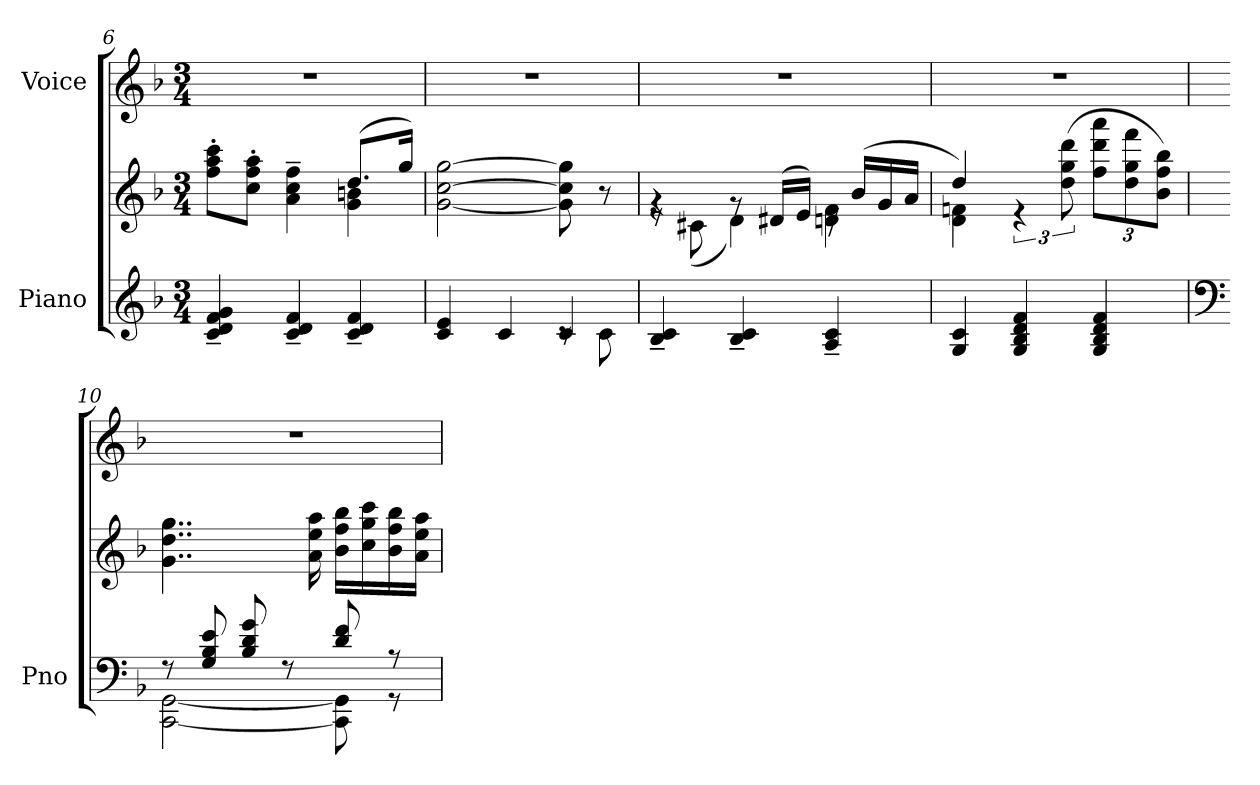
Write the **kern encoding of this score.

**kern	**kern	**kern
*part2	*part2	*part1
*staff3	*staff2	*staff1
*I"Piano	*	*I"Voice
*I'Pno	*	*
*clefG2	*clefG2	*clefG2
*k[b-]	*k[b-]	*k[b-]
*M3/4	*M3/4	*M3/4
=6	=6	=6
*	*^	*
4c/~ 4d/~ 4f/~ 4g/~	8ff\' 8aa\' 8ccc\'L	2ryy	2.r
.	8cc\' 8ff\' 8aa\'J	.	.
4c/~ 4d/~ 4f/~	4a\~ 4cc\~ 4ff\~	.	.
4c/~ 4d/~ 4f/~	(8.dd/L	4g\ 4bn\	.
.	16gg/Jk)	.	.
*	*v	*v	*
=7	=7	=7
*^	*	*
4c/ 4e/	2ryy	[2g\ [2cc\ [2gg\	2.r
4c/	.	.	.
4c/	8rc	8g\] 8cc\] 8gg\]	.
.	8c\	8r	.
*v	*v	*	*
=8	=8	=8
*	*^	*
4B-/~ 4c/~	4rg	8re	2.r
.	.	(8c#X\	.
4B-/~ 4c/~	8rg	4d\)	.
.	(16d#X/LL	.	.
.	16e/JJ)	.	.
4A/~ 4c/~	16re	4dn\ 4f\	.
.	(16b-/LL	.	.
.	16g/	.	.
.	16a/JJ	.	.
!!LO:LB:g=z
=9	=9	=9	=9
4G/ 4c/	4dd/)	4d\ 4fn\	2.r
4G/ 4B-/ 4d/ 4f/	6re	2ryy	.
.	(>12dd\ 12gg\ 12ddd\	.	.
*	*Xbrackettup	*	*
4G/ 4B-/ 4d/ 4f/	12ff\ 12ddd\ 12aaa\L	.	.
.	12dd\ 12gg\ 12fff\	.	.
.	12b-\ 12ff\ 12bb-\J)	.	.
*	*v	*v	*
=10	=10	=10
*clefF4	*	*
*^	*	*
8rF	[2CC\ [2GG\	4..g\ 4..dd\ 4..gg\	2.r
8G/ 8B-/ 8e/	.	.	.
8B-/ 8d/ 8g/	.	.	.
8rF	.	.	.
.	.	16a\ 16ee\ 16aa\	.
8d/ 8f/	8CC\] 8GG\]	16b-\ 16ff\ 16bb-\LL	.
.	.	16cc\ 16gg\ 16ccc\	.
8rA	8rGG	16b-\ 16ff\ 16bb-\	.
.	.	16a\ 16ee\ 16aa\JJ	.
*v	*v	*	*
=	=	=
*-	*-	*-
